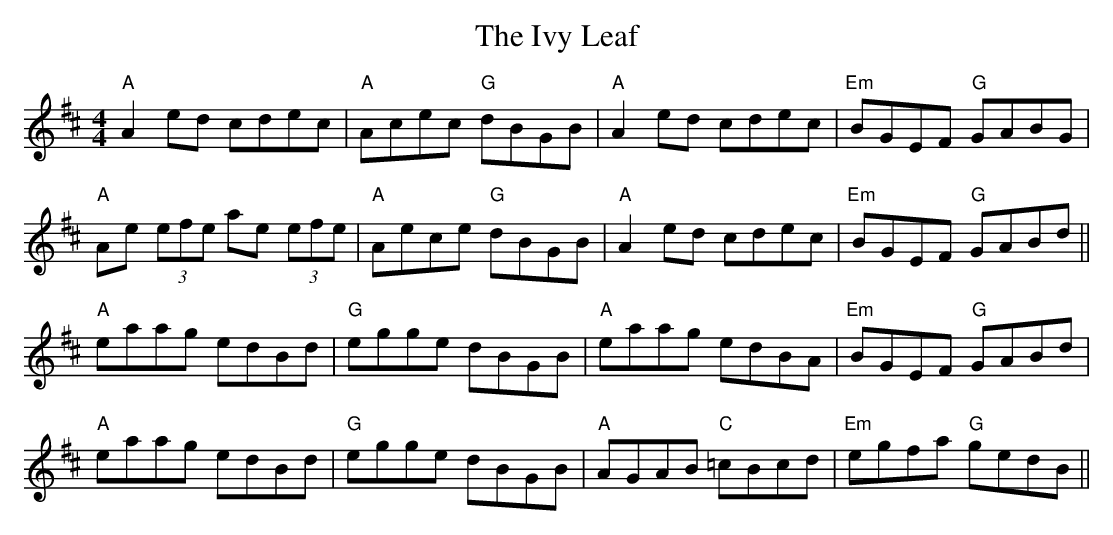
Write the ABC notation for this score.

X:1
T: The Ivy Leaf
M: 4/4
L: 1/8
K: Amix
"A"A2ed cdec|"A"Acec "G"dBGB|"A"A2ed cdec|"Em"BGEF "G"GABG|
"A"Ae (3efe ae (3efe|"A"Aece "G"dBGB|"A"A2ed cdec|"Em"BGEF "G"GABd||
"A"eaag edBd|"G"egge dBGB|"A"eaag edBA|"Em"BGEF "G"GABd|
"A"eaag edBd|"G"egge dBGB|"A"AGAB "C"=cBcd|"Em"egfa "G"gedB||
